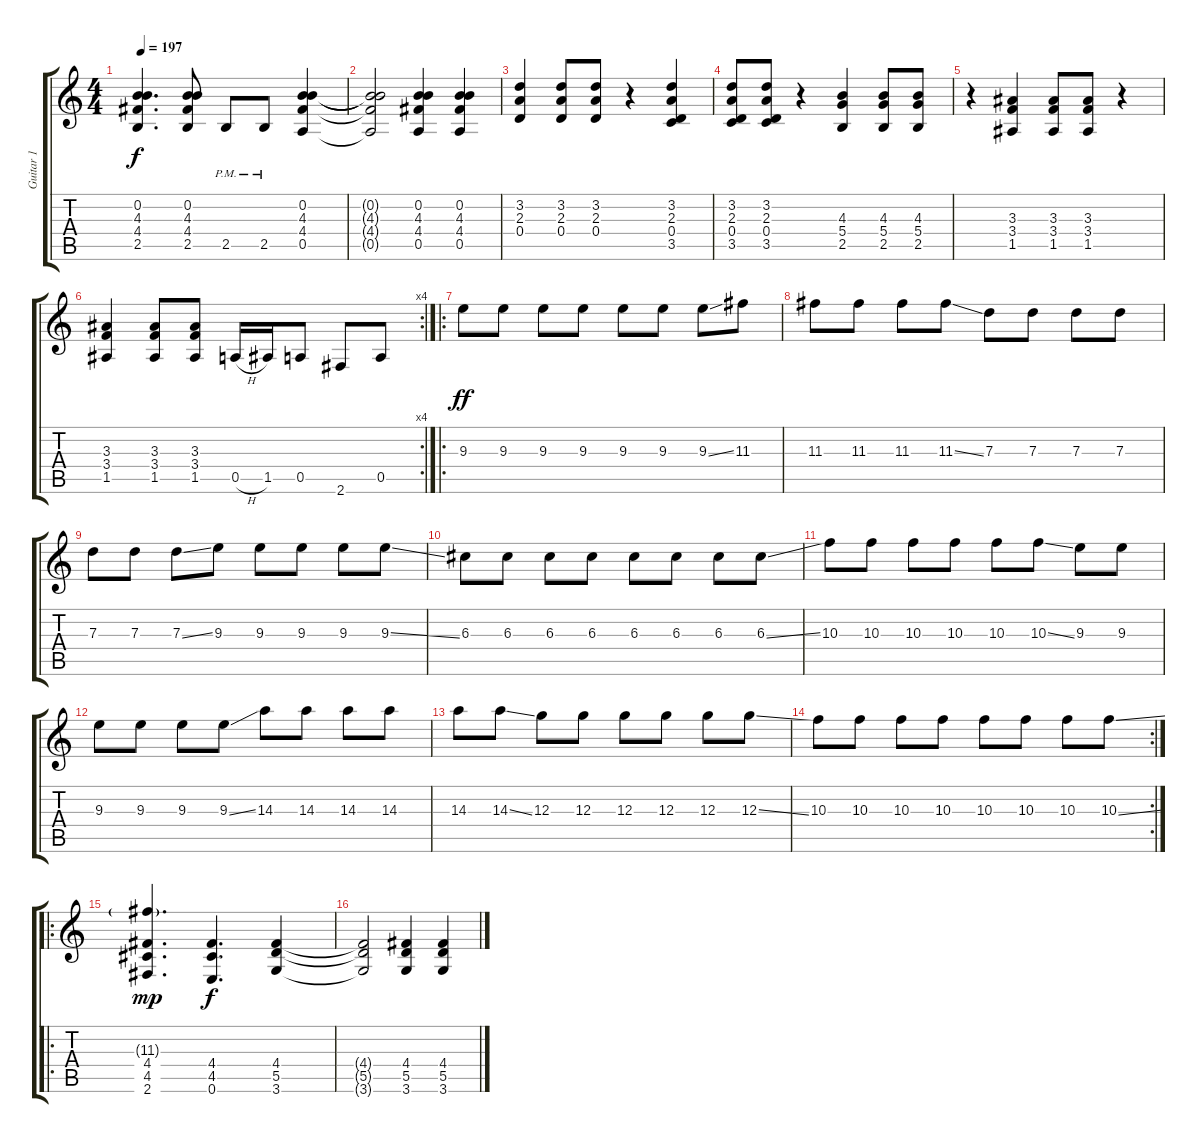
\track ("Guitar 1" "Guitar 1") {instrument distortionguitar}
\staff {score tabs}
\tuning (E4 B3 G3 D3 A2 E2) {hide}
\ts (4 4)
\tempo 197
\clef g2
\ks c
(0.2 4.3 4.4 2.5).4{d dy f} (0.2 4.3 4.4 2.5).8 2.5{pm}.8 2.5{pm}.8 (0.2 4.3 4.4 0.5).4 |
(0.2{t} 4.3{t} 4.4{t} 0.5{t}).2 (0.2 4.3 4.4 0.5).4 (0.2 4.3 4.4 0.5).4 |
(3.2 2.3 0.4).4 (3.2 2.3 0.4).8 (3.2 2.3 0.4).8 r.4 (3.2 2.3 0.4 3.5).4 |
(3.2 2.3 0.4 3.5).8 (3.2 2.3 0.4 3.5).8 r.4 (4.3 5.4 2.5).4 (4.3 5.4 2.5).8 (4.3 5.4 2.5).8 |
r.4 (3.3 3.4 1.5).4 (3.3 3.4 1.5).8 (3.3 3.4 1.5).8 r.4 |
\rc 4
(3.3 3.4 1.5).4 (3.3 3.4 1.5).8 (3.3 3.4 1.5).8 0.5{h}.16 1.5.16 0.5.8 2.6.8 0.5.8 |
\ro
9.3.8{dy ff instrument distortionguitar} 9.3.8 9.3.8 9.3.8 9.3.8 9.3.8 9.3{ss}.8 11.3.8 |
11.3.8 11.3.8 11.3.8 11.3{ss}.8 7.3.8 7.3.8 7.3.8 7.3.8 |
7.3.8 7.3.8 7.3{ss}.8 9.3.8 9.3.8 9.3.8 9.3.8 9.3{ss}.8 |
6.3.8 6.3.8 6.3.8 6.3.8 6.3.8 6.3.8 6.3.8 6.3{ss}.8 |
10.3.8 10.3.8 10.3.8 10.3.8 10.3.8 10.3{ss}.8 9.3.8 9.3.8 |
9.3.8 9.3.8 9.3.8 9.3{ss}.8 14.3.8 14.3.8 14.3.8 14.3.8 |
14.3.8 14.3{ss}.8 12.3.8 12.3.8 12.3.8 12.3.8 12.3.8 12.3{ss}.8 |
\rc 2
10.3.8 10.3.8 10.3.8 10.3.8 10.3.8 10.3.8 10.3.8 10.3{ss}.8 |
\ro
(11.3{g} 4.4 4.5 2.6).4{d dy mp} (4.4 4.5 0.6).4{d dy f} (4.4 5.5 3.6).4 |
(4.4{t} 5.5{t} 3.6{t}).2 (4.4 5.5 3.6).4 (4.4 5.5 3.6).4
